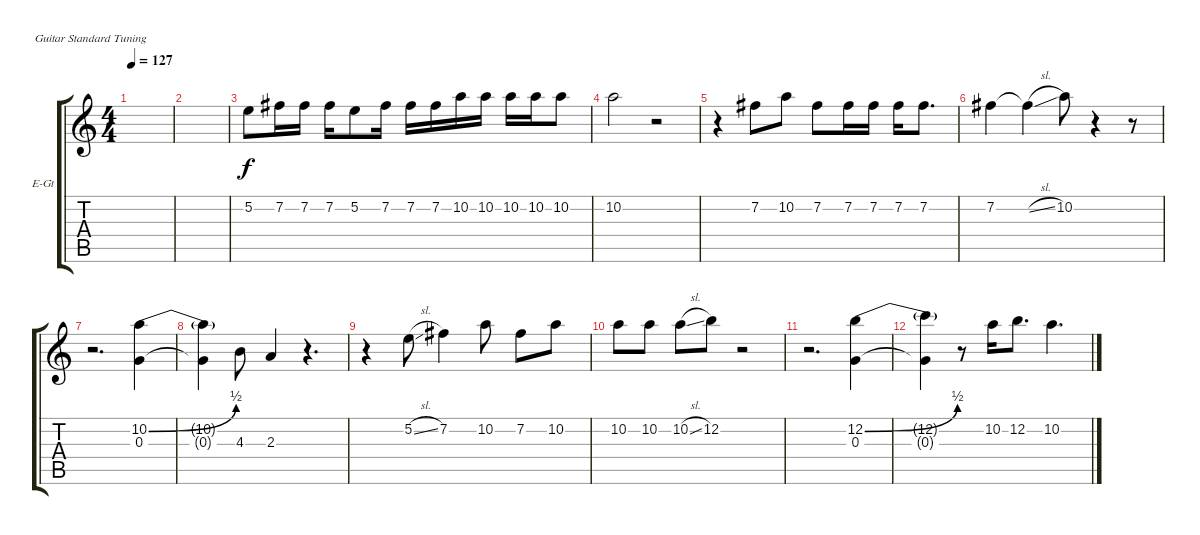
\defaultSystemsLayout 4
\bracketExtendMode groupsimilarinstruments
\firstSystemTrackNameOrientation horizontal
\otherSystemsTrackNameOrientation horizontal
\track ("Carlos Santana Electric Guitar" "E-Gt") {instrument overdrivenguitar}
\staff {score tabs}
\tuning (E4 B3 G3 D3 A2 E2)
\ts (4 4)
\tempo 127
\clef g2
\scale
0.333333
\ks c
|
\scale
0.333333 |
\scale
0.333333 5.2.8 7.2.16 7.2.16 7.2.16 5.2.8 7.2.16 7.2.16 7.2.16 10.2.16 10.2.16 10.2.16 10.2.16 10.2.8 |
\scale
0.333333 10.2.2 r.2 |
\scale
0.333333 r.4 7.2.8 10.2.8 7.2.8 7.2.16 7.2.16 7.2.16 7.2.8{d} |
\scale
0.333333 7.2.4 7.2{sl t}.4 10.2.8 r.4 r.8 |
\scale
0.333333 r.2{d} (10.2{be (bend 0 0 15 2)} 0.3).4 |
\scale
0.333333 (10.2{t} 0.3{t}).4 4.3.8 2.3.4 r.4{d} |
\scale
0.333333 r.4 5.2{sl}.8 7.2.4 10.2.8 7.2.8 10.2.8 |
\scale
0.333333 10.2.8 10.2.8 10.2{sl}.8 12.2.8 r.2 |
\scale
0.333333 r.2{d} (12.2{be (bend 0 0 15 2)} 0.3).4 |
\scale
0.333333 (12.2{t} 0.3{t}).4 r.8 10.2.16 12.2.8{d} 10.2.4{d} |
\scale
0.333333 |
\scale
0.333333 |
\scale
0.333333 |
\scale
0.333333
